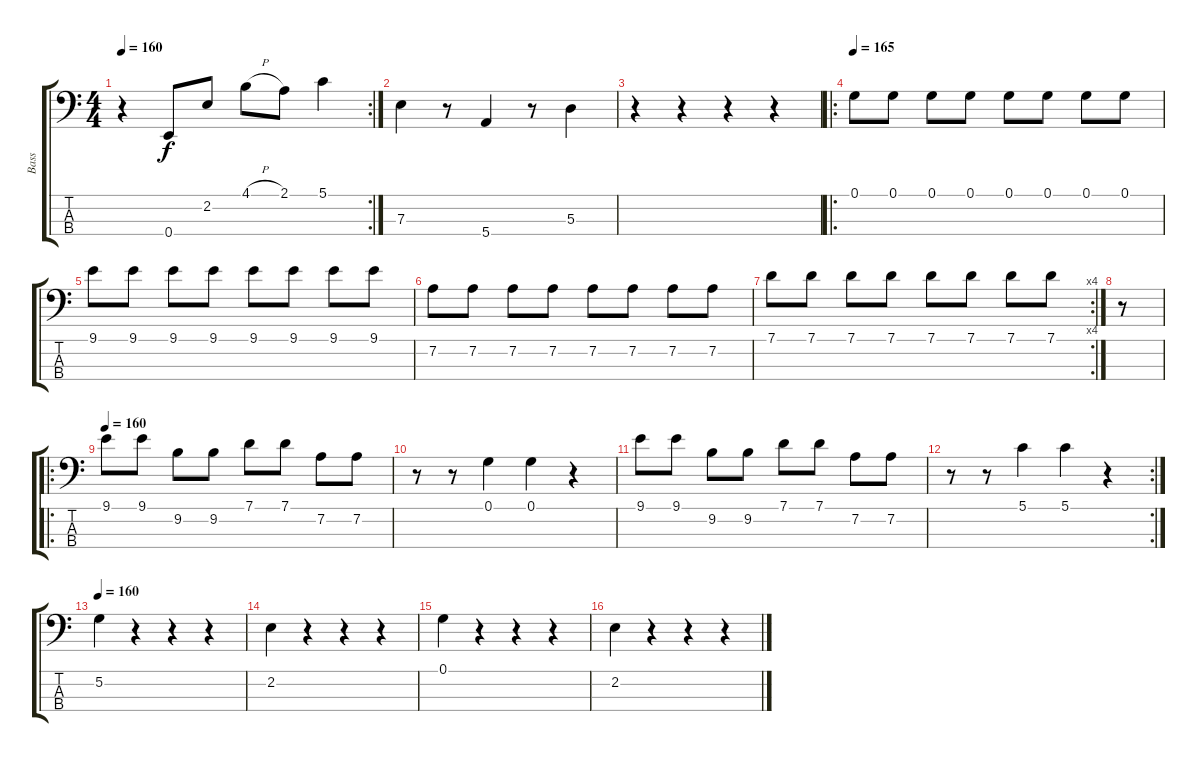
\track ("Bass" "Bass") {instrument electricbassfinger}
\staff {score tabs}
\tuning (G2 D2 A1 E1) {hide}
\rc 2
\ts (4 4)
\tempo 160
\clef f4
\ks c
r.4{dy f} 0.4.8 2.2.8 4.1{h}.8 2.1.8 5.1.4 |
7.3.4 r.8 5.4.4 r.8 5.3.4 |
r.4 r.4 r.4 r.4 |
\ro
\tempo 165
0.1.8 0.1.8 0.1.8 0.1.8 0.1.8 0.1.8 0.1.8 0.1.8 |
9.1.8 9.1.8 9.1.8 9.1.8 9.1.8 9.1.8 9.1.8 9.1.8 |
7.2.8 7.2.8 7.2.8 7.2.8 7.2.8 7.2.8 7.2.8 7.2.8 |
\rc 4
7.1.8 7.1.8 7.1.8 7.1.8 7.1.8 7.1.8 7.1.8 7.1.8 |
r.8 |
\ro
\tempo 160
9.1.8 9.1.8 9.2.8 9.2.8 7.1.8 7.1.8 7.2.8 7.2.8 |
r.8 r.8 0.1.4 0.1.4 r.4 |
9.1.8 9.1.8 9.2.8 9.2.8 7.1.8 7.1.8 7.2.8 7.2.8 |
\rc 2
r.8 r.8 5.1.4 5.1.4 r.4 |
\tempo 160
5.2.4 r.4 r.4 r.4 |
2.2.4 r.4 r.4 r.4 |
0.1.4 r.4 r.4 r.4 |
2.2.4 r.4 r.4 r.4
